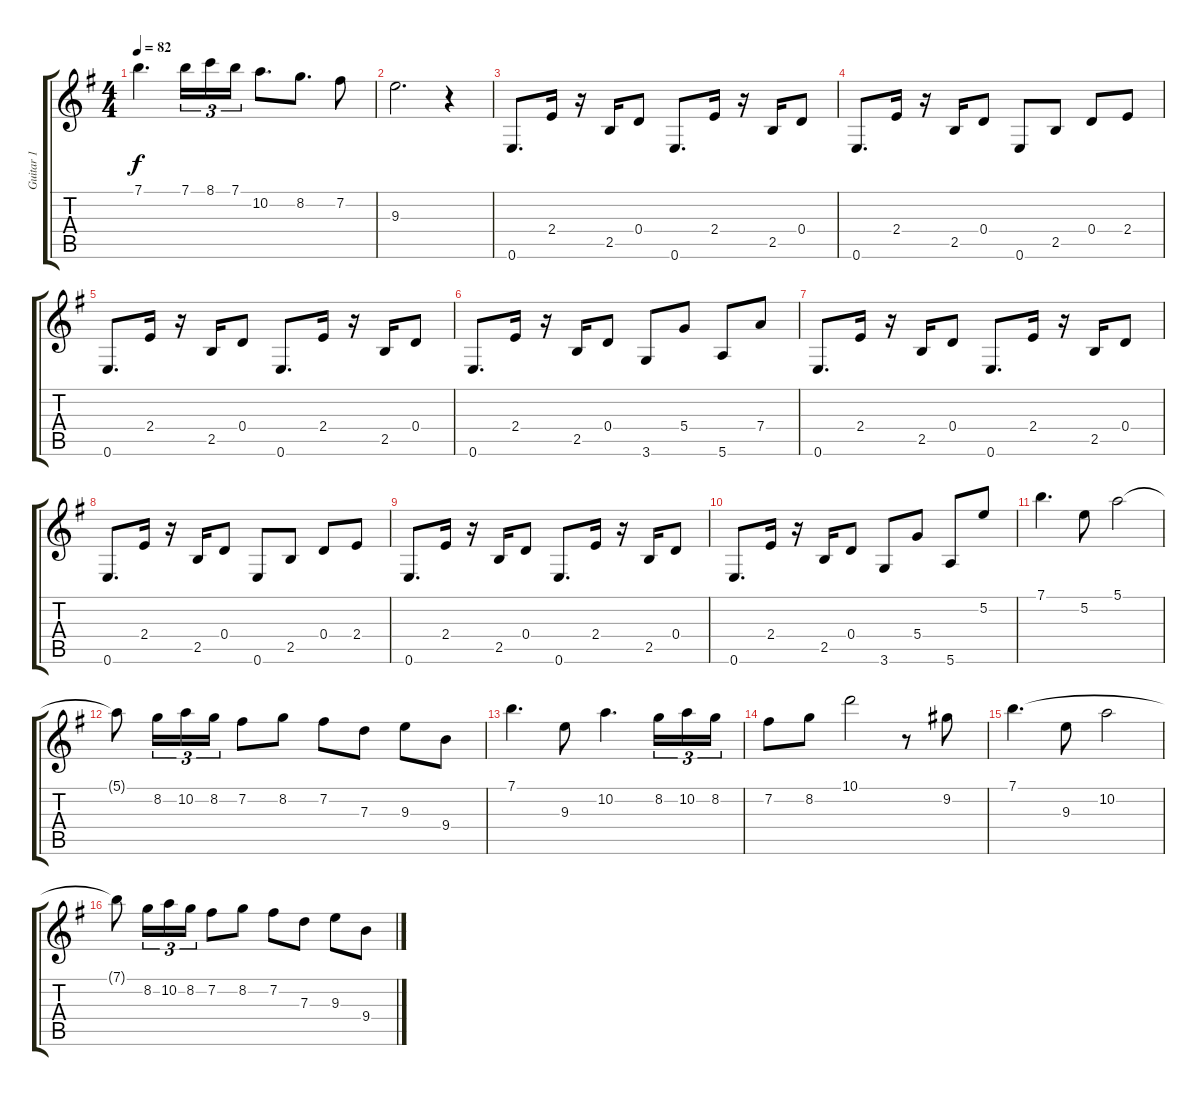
\track ("Guitar 1" "Guitar 1") {instrument acousticguitarnylon}
\staff {score tabs}
\tuning (E4 B3 G3 D3 A2 E2) {hide}
\ts (4 4)
\tempo 82
\clef g2
\ks eminor
7.1.4{d dy f} 7.1.16{tu (3 2)} 8.1.16{tu (3 2)} 7.1.16{tu (3 2)} 10.2.8{d} 8.2.8{d} 7.2.8 |
9.3.2{d} r.4 |
0.6.8{d} 2.4.16 r.16 2.5.16 0.4.8 0.6.8{d} 2.4.16 r.16 2.5.16 0.4.8 |
0.6.8{d} 2.4.16 r.16 2.5.16 0.4.8 0.6.8 2.5.8 0.4.8 2.4.8 |
0.6.8{d} 2.4.16 r.16 2.5.16 0.4.8 0.6.8{d} 2.4.16 r.16 2.5.16 0.4.8 |
0.6.8{d} 2.4.16 r.16 2.5.16 0.4.8 3.6.8 5.4.8 5.6.8 7.4.8 |
0.6.8{d} 2.4.16 r.16 2.5.16 0.4.8 0.6.8{d} 2.4.16 r.16 2.5.16 0.4.8 |
0.6.8{d} 2.4.16 r.16 2.5.16 0.4.8 0.6.8 2.5.8 0.4.8 2.4.8 |
0.6.8{d} 2.4.16 r.16 2.5.16 0.4.8 0.6.8{d} 2.4.16 r.16 2.5.16 0.4.8 |
0.6.8{d} 2.4.16 r.16 2.5.16 0.4.8 3.6.8 5.4.8 5.6.8 5.2.8 |
7.1.4{d} 5.2.8 5.1.2 |
5.1{t}.8 8.2.16{tu (3 2)} 10.2.16{tu (3 2)} 8.2.16{tu (3 2)} 7.2.8 8.2.8 7.2.8 7.3.8 9.3.8 9.4.8 |
7.1.4{d} 9.3.8 10.2.4{d} 8.2.16{tu (3 2)} 10.2.16{tu (3 2)} 8.2.16{tu (3 2)} |
7.2.8 8.2.8 10.1.2 r.8 9.2.8 |
7.1.4{d} 9.3.8 10.2.2 |
7.1{t}.8 8.2.16{tu (3 2)} 10.2.16{tu (3 2)} 8.2.16{tu (3 2)} 7.2.8 8.2.8 7.2.8 7.3.8 9.3.8 9.4.8
